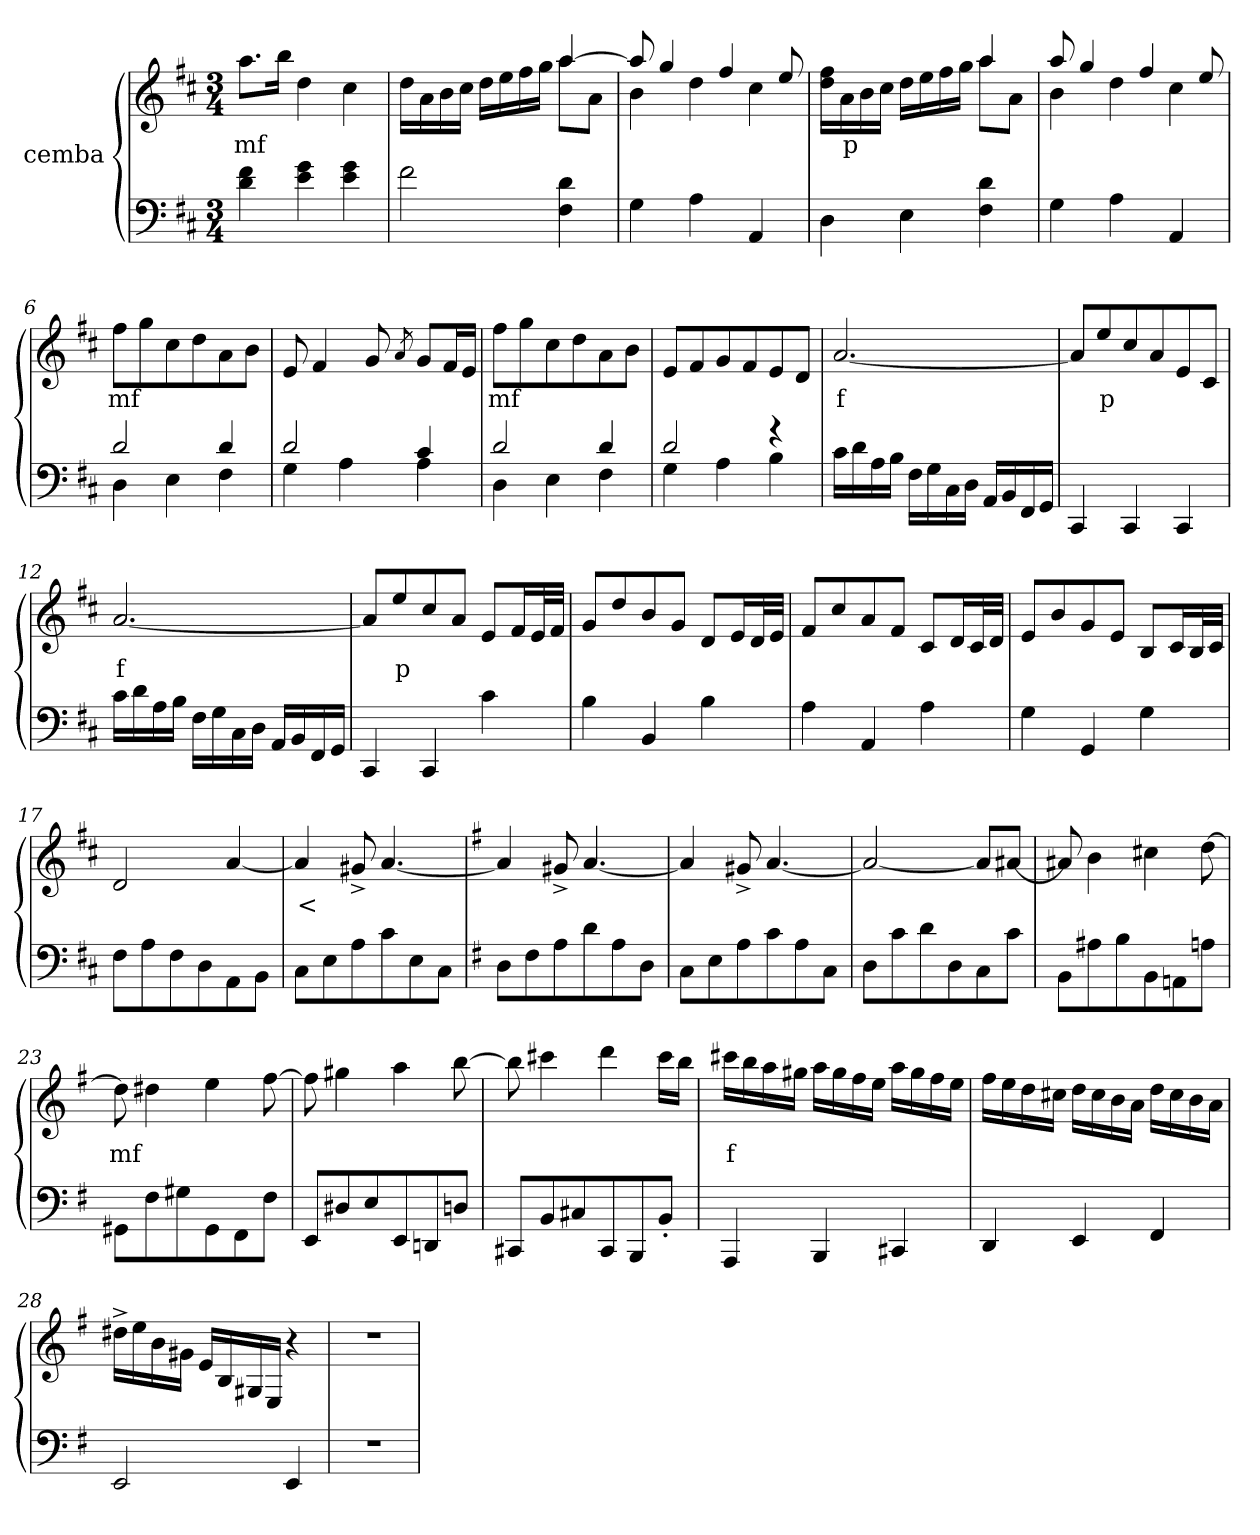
**kern	**kern	**text
*part2	*part1	*part1
*staff2	*staff1	*staff1
*I"cemba	*I"cemba	*
*clefF4	*clefG2	*
*k[f#c#]	*k[f#c#]	*
*M3/4	*M3/4	*
=1	=1	=1
4d\ 4f#\	8.aa\L	mf
.	16bb\Jk	.
4e\ 4g\	4dd\	.
4e\ 4g\	4cc#\	.
=2	=2	=2
*	*^	*
2f#\	16dd\LL	2ryy	.
.	16a\	.	.
.	16b\	.	.
.	16cc#\JJ	.	.
.	16dd\LL	.	.
.	16ee\	.	.
.	16ff#\	.	.
.	16gg\JJ	.	.
4F#\ 4d\	[4aa/	8aa\L	.
.	.	8a\J	.
=3	=3	=3	=3
4G\	8aa/]	4b\	.
.	4gg/	.	.
4A\	.	4dd\	.
.	4ff#/	.	.
4AA/	.	4cc#\	.
.	8ee/	.	.
=4	=4	=4	=4
4D\	16dd\ 16ff#\LL	2ryy	.
.	16a\	.	p
.	16b\	.	.
.	16cc#\JJ	.	.
4E\	16dd\LL	.	.
.	16ee\	.	.
.	16ff#\	.	.
.	16gg\JJ	.	.
4F#\ 4d\	4aa/	8aa\L	.
.	.	8a\J	.
=5	=5	=5	=5
4G\	8aa/	4b\	.
.	4gg/	.	.
4A\	.	4dd\	.
.	4ff#/	.	.
4AA/	.	4cc#\	.
.	8ee/	.	.
*	*v	*v	*
=6	=6	=6
*^	*	*
2d/	4D\	8ff#\L	mf
.	.	8gg\	.
.	4E\	8cc#\	.
.	.	8dd\	.
4d/	4F#\	8a\	.
.	.	8b\J	.
=7	=7	=7	=7
2d/	4G\	8e/	.
.	.	4f#/	.
.	4A\	.	.
.	.	8g/	.
.	.	8qa/	.
4c#/	4A\	8g/L	.
.	.	16f#/L	.
.	.	16e/JJ	.
=8	=8	=8	=8
2d/	4D\	8ff#\L	mf
.	.	8gg\	.
.	4E\	8cc#\	.
.	.	8dd\	.
4d/	4F#\	8a\	.
.	.	8b\J	.
=9	=9	=9	=9
2d/	4G\	8e/L	.
.	.	8f#/	.
.	4A\	8g/	.
.	.	8f#/	.
4r	4B\	8e/	.
.	.	8d/J	.
*v	*v	*	*
=10	=10	=10
16c#\LL	[2.a/	f
16d\	.	.
16A\	.	.
16B\JJ	.	.
16F#\LL	.	.
16G\	.	.
16C#\	.	.
16D\JJ	.	.
16AA/LL	.	.
16BB/	.	.
16FF#/	.	.
16GG/JJ	.	.
=11	=11	=11
4CC#/	8a/L]	.
.	8ee/	p
4CC#/	8cc#/	.
.	8a/	.
4CC#/	8e/	.
.	8c#/J	.
=12	=12	=12
16c#\LL	[2.a/	f
16d\	.	.
16A\	.	.
16B\JJ	.	.
16F#\LL	.	.
16G\	.	.
16C#\	.	.
16D\JJ	.	.
16AA/LL	.	.
16BB/	.	.
16FF#/	.	.
16GG/JJ	.	.
=13	=13	=13
4CC#/	8a/L]	.
.	8ee/	p
4CC#/	8cc#/	.
.	8a/J	.
4c#\	8e/L	.
.	16f#/L	.
.	32e/L	.
.	32f#/JJJ	.
=14	=14	=14
4B\	8g/L	.
.	8dd/	.
4BB/	8b/	.
.	8g/J	.
4B\	8d/L	.
.	16e/L	.
.	32d/L	.
.	32e/JJJ	.
=15	=15	=15
4A\	8f#/L	.
.	8cc#/	.
4AA/	8a/	.
.	8f#/J	.
4A\	8c#/L	.
.	16d/L	.
.	32c#/L	.
.	32d/JJJ	.
=16	=16	=16
4G\	8e/L	.
.	8b/	.
4GG/	8g/	.
.	8e/J	.
4G\	8B/L	.
.	16c#/L	.
.	32B/L	.
.	32c#/JJJ	.
=17	=17	=17
8F#\L	2d/	.
8A\	.	.
8F#\	.	.
8D\	.	.
8AA\	[4a/	.
8BB\J	.	.
=18	=18	=18
8C#\L	4a/]	<
8E\	.	.
8A\	8g#X^>/	.
8c#\	[4.a/	.
8E\	.	.
8C#\J	.	.
=19	=19	=19
*k[f#]	*k[f#]	*
8D\L	4a/]	.
8F#\	.	.
8A\	8g#X^>/	.
8d\	[4.a/	.
8A\	.	.
8D\J	.	.
=20	=20	=20
8C\L	4a/]	.
8E\	.	.
8A\	8g#X^>/	.
8c\	[4.a/	.
8A\	.	.
8C\J	.	.
=21	=21	=21
8D\L	2a/_	.
8c\	.	.
8d\	.	.
8D\	.	.
8C\	8a/L]	.
8c\J	[8a#X/J	.
=22	=22	=22
8BB\L	8a#X/]	.
8A#X\	4b\	.
8B\	.	.
8BB\	4cc#X\	.
8AAn\	.	.
8An\J	[8dd\	.
=23	=23	=23
8GG#X\L	8dd\]	mf
8F#\	4dd#X\	.
8G#\	.	.
8GG#\	4ee\	.
8FF#\	.	.
8F#\J	[8ff#\	.
=24	=24	=24
8EE/L	8ff#\]	.
8D#X/	4gg#X\	.
8E/	.	.
8EE/	4aa\	.
8DDn/	.	.
8Dn/J	[8bb\	.
=25	=25	=25
8CC#X/L	8bb\]	.
8BB/	4ccc#X\	.
8C#/	.	.
8CC#/	4ddd\	.
8BBB/	.	.
8BB'>/J	16ccc#\LL	.
.	16bb\JJ	.
=26	=26	=26
4AAA/	16ccc#X\LL	f
.	16bb\	.
.	16aa\	.
.	16gg#X\JJ	.
4BBB/	16aa\LL	.
.	16gg#\	.
.	16ff#\	.
.	16ee\JJ	.
4CC#X/	16aa\LL	.
.	16gg#\	.
.	16ff#\	.
.	16ee\JJ	.
=27	=27	=27
4DD/	16ff#\LL	.
.	16ee\	.
.	16dd\	.
.	16cc#X\JJ	.
4EE/	16dd\LL	.
.	16cc#\	.
.	16b\	.
.	16a\JJ	.
4FF#/	16dd\LL	.
.	16cc#\	.
.	16b\	.
.	16a\JJ	.
=28	=28	=28
2EE/	16dd#X^>\LL	.
.	16ee\	.
.	16b\	.
.	16g#X\JJ	.
.	16e/LL	.
.	16B/	.
.	16G#/	.
.	16E/JJ	.
4EE/	4r	.
=29	=29	=29
2.r	2.r	.
=	=	=
*-	*-	*-
